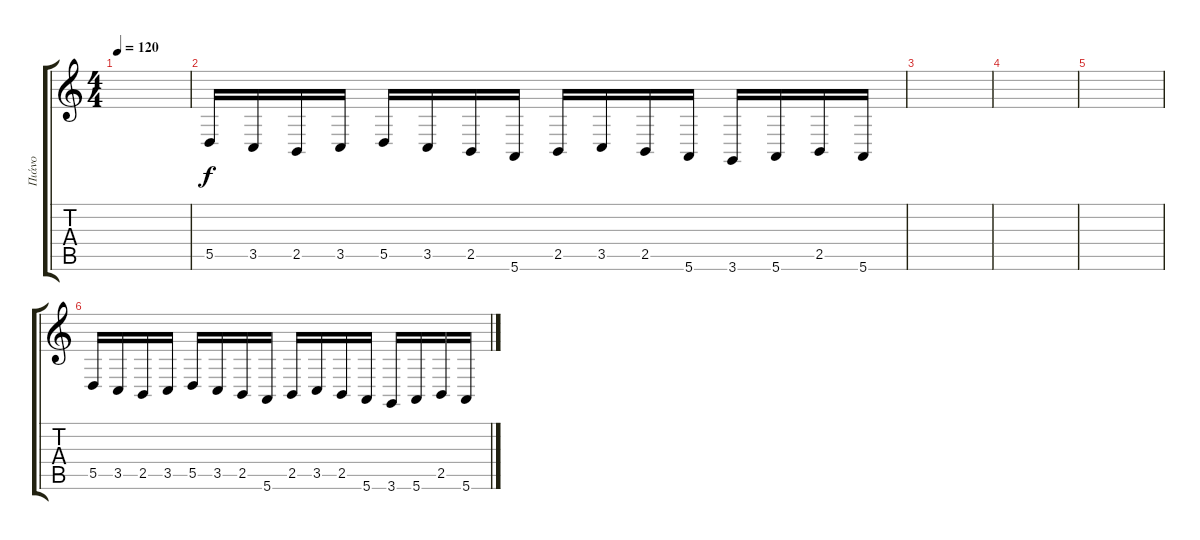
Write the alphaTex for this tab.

\track ("Πιάνο" "Πιάνο") {instrument electricgrandpiano}
\staff {score tabs}
\tuning (E4 B3 G3 D3 A2 E2) {hide}
\ts (4 4)
\tempo 120
\clef g2
\ks c
|
5.5.16 3.5.16 2.5.16 3.5.16 5.5.16 3.5.16 2.5.16 5.6.16 2.5.16 3.5.16 2.5.16 5.6.16 3.6.16 5.6.16 2.5.16 5.6.16 |
|
|
|
5.5.16 3.5.16 2.5.16 3.5.16 5.5.16 3.5.16 2.5.16 5.6.16 2.5.16 3.5.16 2.5.16 5.6.16 3.6.16 5.6.16 2.5.16 5.6.16
